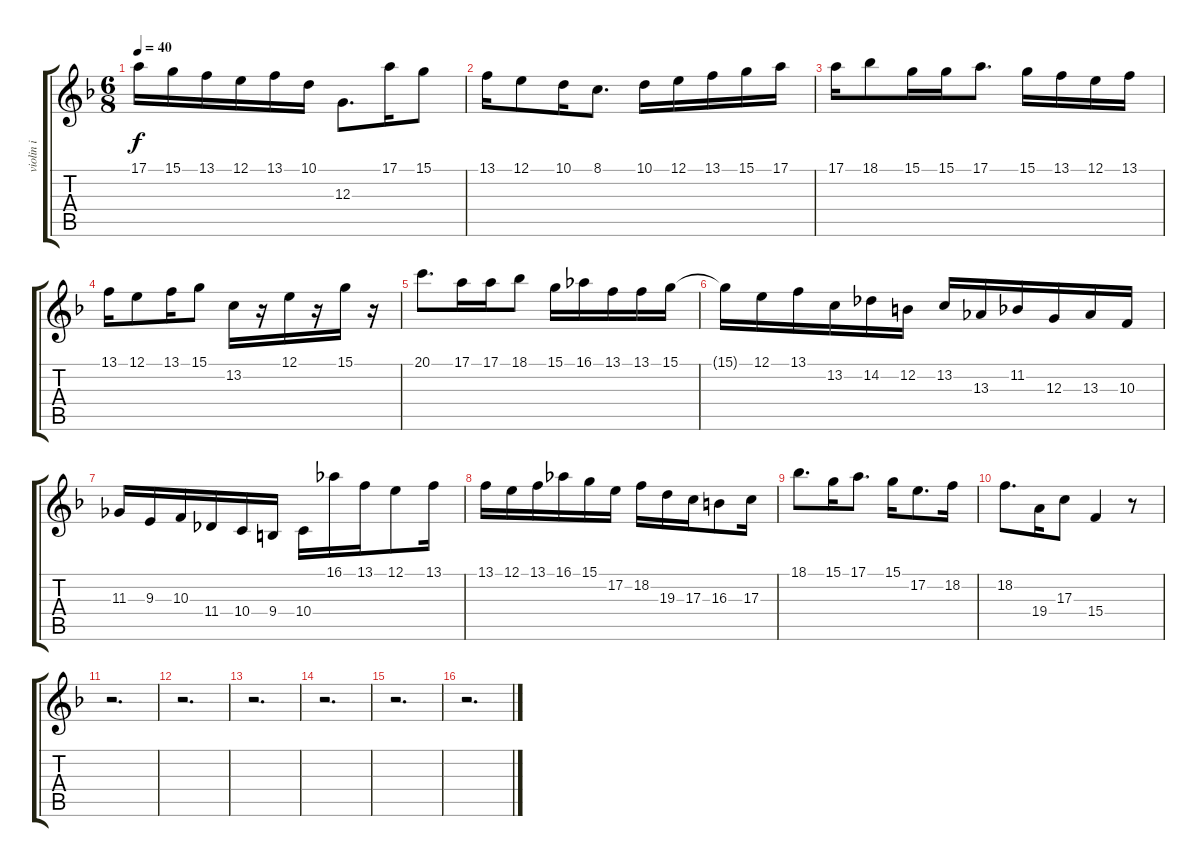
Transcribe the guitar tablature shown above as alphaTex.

\track ("violin i" "violin i") {instrument stringensemble1}
\staff {score tabs}
\tuning (E4 B3 G3 D3 A2 E2) {hide}
\ts (6 8)
\tempo 40
\clef g2
\ks dminor
17.1{t}.16{dy f} 15.1.16 13.1.16 12.1.16 13.1.16 10.1.16 12.3.8{d} 17.1.16 15.1.8 |
13.1.16 12.1.8 10.1.16 8.1.8{d} 10.1.16 12.1.16 13.1.16 15.1.16 17.1.16 |
17.1.16 18.1.8 15.1.16 15.1.16 17.1.8{d} 15.1.16 13.1.16 12.1.16 13.1.16 |
13.1.16 12.1.8 13.1.16 15.1.8 13.2.16 r.16 12.1.16 r.16 15.1.16 r.16 |
20.1.8{d} 17.1.16 17.1.16 18.1.8 15.1.16 16.1.16 13.1.16 13.1.16 15.1.16 |
15.1{t}.16 12.1.16 13.1.16 13.2.16 14.2.16 12.2.16 13.2.16 13.3.16 11.2.16 12.3.16 13.3.16 10.3.16 |
11.3.16 9.3.16 10.3.16 11.4.16 10.4.16 9.4.16 10.4.16 16.1.16 13.1.16 12.1.8 13.1.16 |
13.1.16 12.1.16 13.1.16 16.1.16 15.1.16 17.2.16 18.2.16 19.3.16 17.3.16 16.3.8 17.3.16 |
18.1.8{d} 15.1.16 17.1.8{d} 15.1.16 17.2.8{d} 18.2.16 |
18.2.8{d} 19.4.16 17.3.8 15.4.4 r.8 |
r.2{d} |
r.2{d} |
r.2{d} |
r.2{d} |
r.2{d} |
r.2{d}
